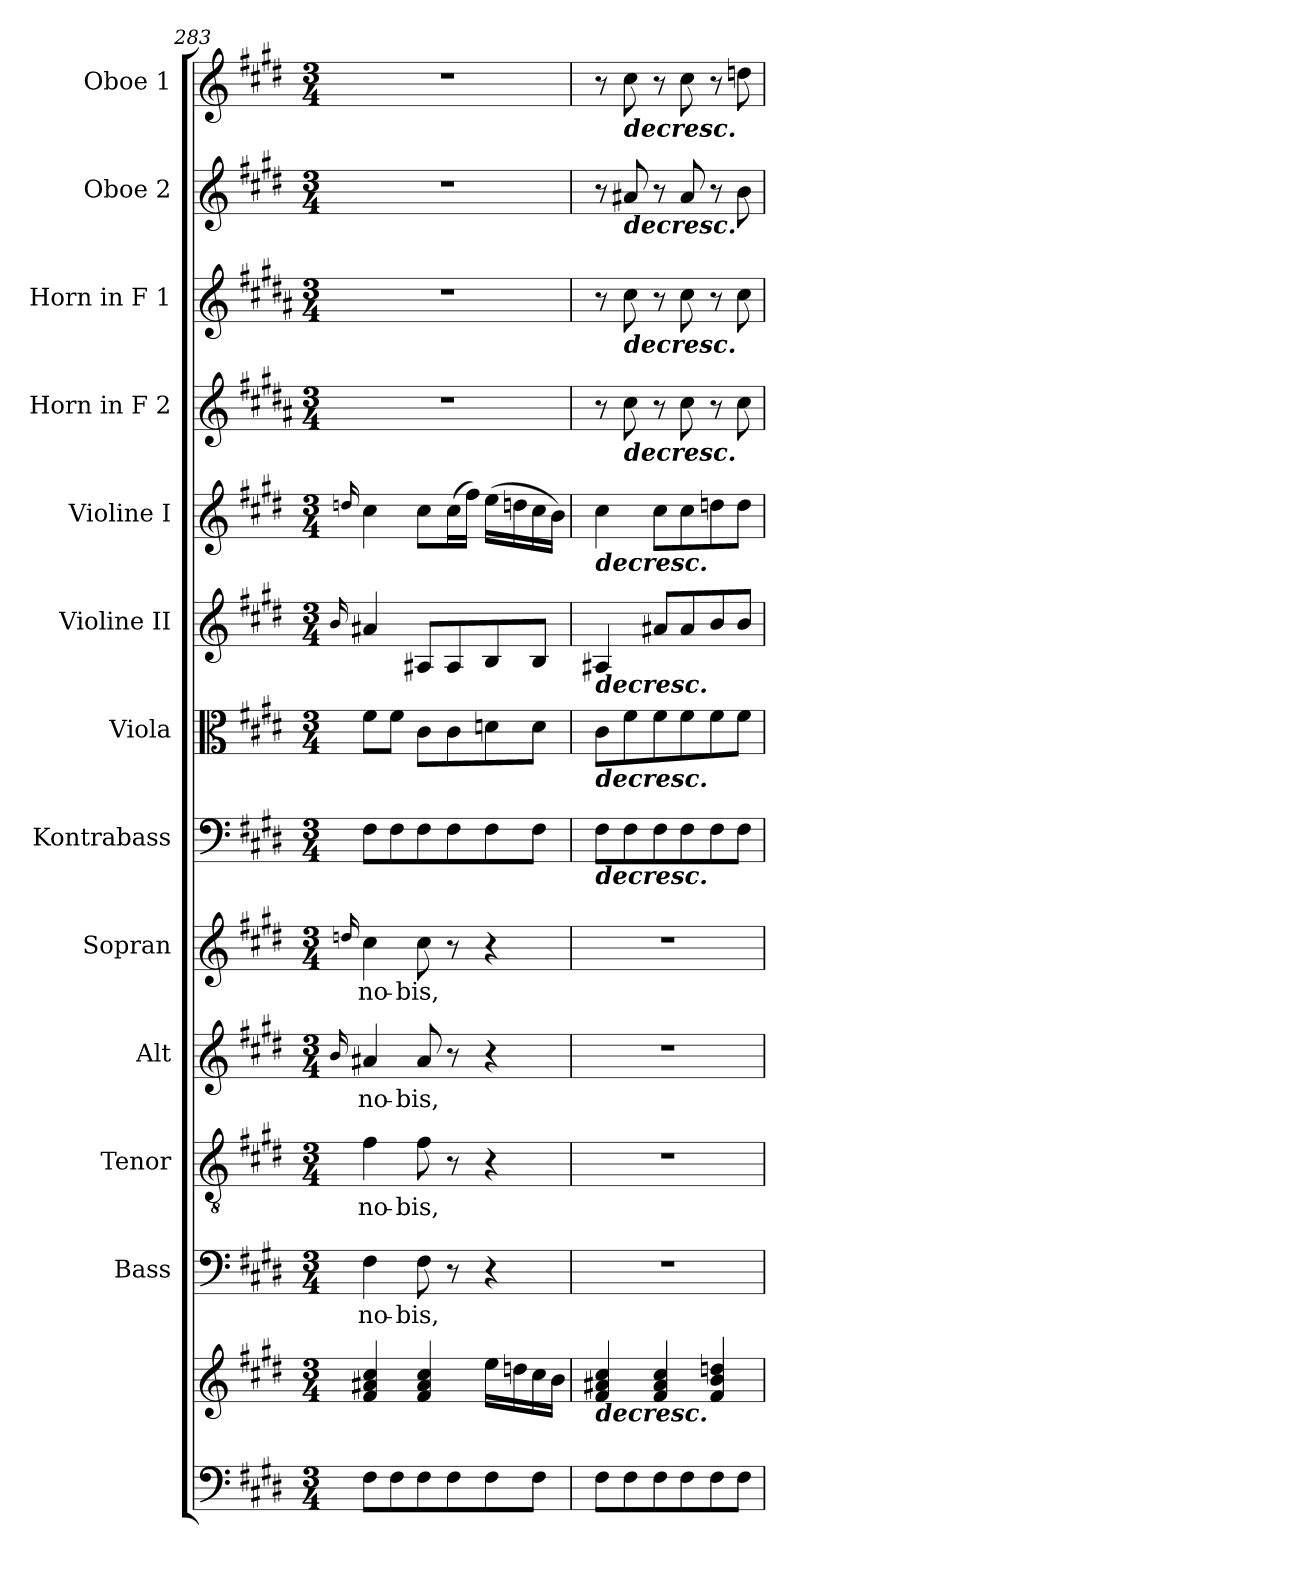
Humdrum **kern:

**kern	**kern	**kern	**text	**kern	**text	**kern	**text	**kern	**text	**kern	**kern	**kern	**kern	**kern	**kern	**kern	**kern
*part13	*part13	*part12	*part12	*part11	*part11	*part10	*part10	*part9	*part9	*part8	*part7	*part6	*part5	*part4	*part3	*part2	*part1
*staff14	*staff13	*staff12	*staff12	*staff11	*staff11	*staff10	*staff10	*staff9	*staff9	*staff8	*staff7	*staff6	*staff5	*staff4	*staff3	*staff2	*staff1
*	*	*I"Bass	*	*I"Tenor	*	*I"Alt	*	*I"Sopran	*	*I"Kontrabass	*I"Viola	*I"Violine II	*I"Violine I	*I"Horn in F 2	*I"Horn in F 1	*I"Oboe 2	*I"Oboe 1
*	*	*I'B.	*	*I'T.	*	*I'A.	*	*I'S.	*	*I'Kb.	*I'Vla.	*I'Vl. II	*I'Vl. I	*	*	*I'Ob.. 2	*I'Ob. 1
*clefF4	*clefG2	*clefF4	*	*clefGv2	*	*clefG2	*	*clefG2	*	*clefF4	*clefC3	*clefG2	*clefG2	*clefG2	*clefG2	*clefG2	*clefG2
*	*	*	*	*	*	*	*	*	*	*ITrd7c12	*	*	*	*ITrd4c7	*ITrd4c7	*	*
*k[f#c#g#d#]	*k[f#c#g#d#]	*k[f#c#g#d#]	*	*k[f#c#g#d#]	*	*k[f#c#g#d#]	*	*k[f#c#g#d#]	*	*k[f#c#g#d#]	*k[f#c#g#d#]	*k[f#c#g#d#]	*k[f#c#g#d#]	*k[f#c#g#d#]	*k[f#c#g#d#]	*k[f#c#g#d#]	*k[f#c#g#d#]
*E:	*E:	*E:	*	*E:	*	*E:	*	*E:	*	*E:	*E:	*E:	*E:	*E:	*E:	*E:	*E:
*M3/4	*M3/4	*M3/4	*	*M3/4	*	*M3/4	*	*M3/4	*	*M3/4	*M3/4	*M3/4	*M3/4	*M3/4	*M3/4	*M3/4	*M3/4
=283	=283	=283	=283	=283	=283	=283	=283	=283	=283	=283	=283	=283	=283	=283	=283	=283	=283
.	.	.	.	.	.	16qqb/	.	16qqddn/	.	.	.	16qqb/	16qqddn/	.	.	.	.
!	!	!	!LO:LY:b	!	!LO:LY:b	!	!LO:LY:b	!	!LO:LY:b	!	!	!	!	!	!	!	!
8F#\L	4f#/ 4a#X/ 4cc#/	4F#\	no-	4f#\	no-	4a#X/	no-	4cc#\	no-	8FF#\L	8f#\L	4a#X/	4cc#\	2.r	2.r	2.r	2.r
8F#\	.	.	.	.	.	.	.	.	.	8FF#\	8f#\J	.	.	.	.	.	.
!	!	!	!LO:LY:b	!	!LO:LY:b	!	!LO:LY:b	!	!LO:LY:b	!	!	!	!	!	!	!	!
8F#\	4f#/ 4a#/ 4cc#/	8F#\	-bis,	8f#\	-bis,	8a#/	-bis,	8cc#\	-bis,	8FF#\	8c#\L	8A#X/L	8cc#\L	.	.	.	.
8F#\	.	8r	.	8r	.	8r	.	8r	.	8FF#\	8c#\	8A#/	(>16cc#\L	.	.	.	.
.	.	.	.	.	.	.	.	.	.	.	.	.	16ff#\JJ)	.	.	.	.
8F#\	16ee\LL	4r	.	4r	.	4r	.	4r	.	8FF#\	8dn\	8B/	(>16ee\LL	.	.	.	.
.	16ddn\	.	.	.	.	.	.	.	.	.	.	.	16dd\	.	.	.	.
8F#\J	16cc#\	.	.	.	.	.	.	.	.	8FF#\J	8d\J	8B/J	16cc#\	.	.	.	.
.	16b\JJ	.	.	.	.	.	.	.	.	.	.	.	16b\JJ)	.	.	.	.
=284	=284	=284	=284	=284	=284	=284	=284	=284	=284	=284	=284	=284	=284	=284	=284	=284	=284
!	!	!	!	!	!	!	!	!	!	!	!	!	!LO:TX:b:Bi:t=decresc.	!	!	!	!
!	!	!	!	!	!	!	!	!	!	!	!	!LO:TX:b:Bi:t=decresc.	!	!	!	!	!
!	!	!	!	!	!	!	!	!	!	!	!LO:TX:b:Bi:t=decresc.	!	!	!	!	!	!
!	!	!	!	!	!	!	!	!	!	!LO:TX:b:Bi:t=decresc.	!	!	!	!	!	!	!
!	!LO:TX:b:Bi:t=decresc.	!	!	!	!	!	!	!	!	!	!	!	!	!	!	!	!
8F#\L	4f#/ 4a#X/ 4cc#/	2.r	.	2.r	.	2.r	.	2.r	.	8FF#\L	8c#\L	4A#X/	4cc#\	8r	8r	8r	8r
!	!	!	!	!	!	!	!	!	!	!	!	!	!	!	!	!	!LO:TX:b:Bi:t=decresc.
!	!	!	!	!	!	!	!	!	!	!	!	!	!	!	!	!LO:TX:b:Bi:t=decresc.	!
!	!	!	!	!	!	!	!	!	!	!	!	!	!	!	!LO:TX:b:Bi:t=decresc.	!	!
!	!	!	!	!	!	!	!	!	!	!	!	!	!	!LO:TX:b:Bi:t=decresc.	!	!	!
8F#\	.	.	.	.	.	.	.	.	.	8FF#\	8f#\	.	.	8f#\	8f#\	8a#X/	8cc#\
8F#\	4f#/ 4a#/ 4cc#/	.	.	.	.	.	.	.	.	8FF#\	8f#\	8a#X/L	8cc#\L	8r	8r	8r	8r
8F#\	.	.	.	.	.	.	.	.	.	8FF#\	8f#\	8a#/	8cc#\	8f#\	8f#\	8a#/	8cc#\
8F#\	4f#/ 4b/ 4ddn/	.	.	.	.	.	.	.	.	8FF#\	8f#\	8b/	8ddn\	8r	8r	8r	8r
8F#\J	.	.	.	.	.	.	.	.	.	8FF#\J	8f#\J	8b/J	8dd\J	8f#\	8f#\	8b\	8ddn\
=	=	=	=	=	=	=	=	=	=	=	=	=	=	=	=	=	=
*-	*-	*-	*-	*-	*-	*-	*-	*-	*-	*-	*-	*-	*-	*-	*-	*-	*-
